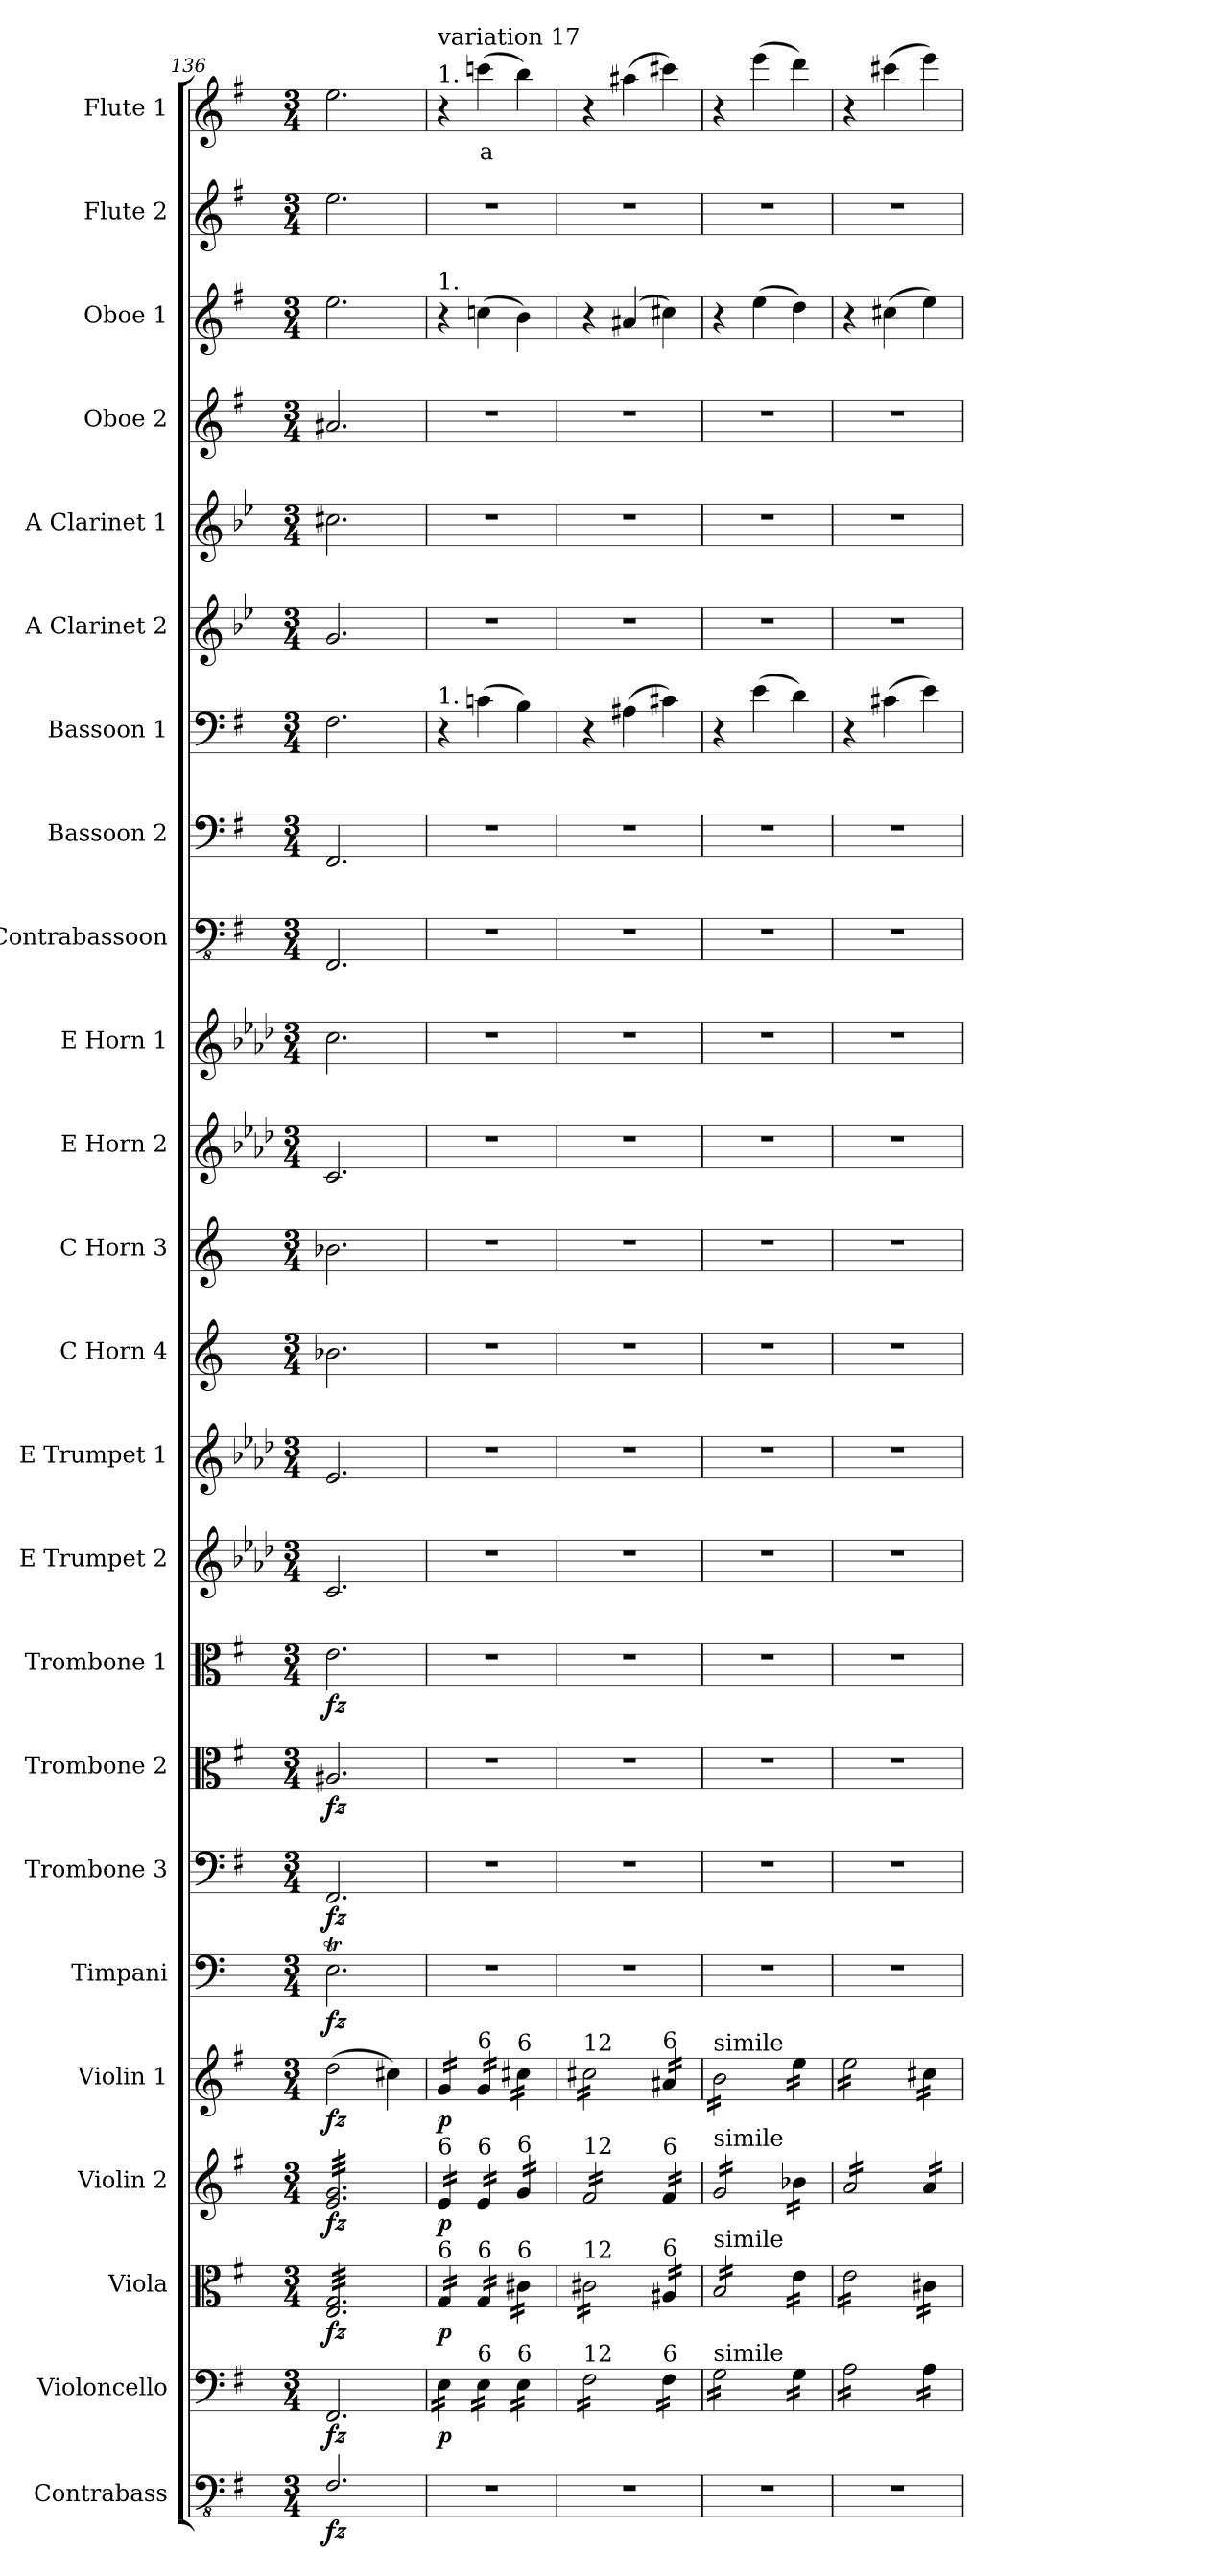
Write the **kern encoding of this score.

**kern	**dynam	**kern	**dynam	**kern	**dynam	**kern	**dynam	**kern	**dynam	**kern	**dynam	**kern	**dynam	**kern	**dynam	**kern	**dynam	**kern	**kern	**kern	**kern	**kern	**kern	**kern	**kern	**kern	**kern	**kern	**kern	**kern	**kern	**kern	**text
*part24	*part24	*part23	*part23	*part22	*part22	*part21	*part21	*part20	*part20	*part19	*part19	*part18	*part18	*part17	*part17	*part16	*part16	*part15	*part14	*part13	*part12	*part11	*part10	*part9	*part8	*part7	*part6	*part5	*part4	*part3	*part2	*part1	*part1
*staff24	*staff24	*staff23	*staff23	*staff22	*staff22	*staff21	*staff21	*staff20	*staff20	*staff19	*staff19	*staff18	*staff18	*staff17	*staff17	*staff16	*staff16	*staff15	*staff14	*staff13	*staff12	*staff11	*staff10	*staff9	*staff8	*staff7	*staff6	*staff5	*staff4	*staff3	*staff2	*staff1	*staff1
*I"Contrabass	*	*I"Violoncello	*	*I"Viola	*	*I"Violin 2	*	*I"Violin 1	*	*I"Timpani	*	*I"Trombone 3	*	*I"Trombone 2	*	*I"Trombone 1	*	*I"E Trumpet 2	*I"E Trumpet 1	*I"C Horn 4	*I"C Horn 3	*I"E Horn 2	*I"E Horn 1	*I"Contrabassoon	*I"Bassoon 2	*I"Bassoon 1	*I"A Clarinet 2	*I"A Clarinet 1	*I"Oboe 2	*I"Oboe 1	*I"Flute 2	*I"Flute 1	*
*I'Cb	*	*I'Vc	*	*I'Vla	*	*I'Vln 2	*	*I'Vln 1	*	*I'Timp	*	*I'Trb 3	*	*I'Trb 2	*	*I'Trb 1	*	*I'Tpt 2	*I'Tpt 1	*I'Hn 4	*I'Hn 3	*I'Hn 2	*I'Hn 1	*I'C Bsn	*I'Bsn 2	*I'Bsn 1	*I'Cl 2	*I'Cl 1	*I'Ob 2	*I'Ob 1	*I'Fl 2	*I'Fl 1	*
*clefFv4	*	*clefF4	*	*clefC3	*	*clefG2	*	*clefG2	*	*clefF4	*	*clefF4	*	*clefC3	*	*clefC3	*	*clefG2	*clefG2	*clefG2	*clefG2	*clefG2	*clefG2	*clefFv4	*clefF4	*clefF4	*clefG2	*clefG2	*clefG2	*clefG2	*clefG2	*clefG2	*
*ITrd7c12	*	*	*	*	*	*	*	*	*	*	*	*	*	*	*	*	*	*ITrd-2c-4	*ITrd-2c-4	*ITrd7c12	*ITrd7c12	*ITrd5c8	*ITrd5c8	*	*	*	*ITrd2c3	*ITrd2c3	*	*	*	*	*
*k[f#]	*	*k[f#]	*	*k[f#]	*	*k[f#]	*	*k[f#]	*	*k[]	*	*k[f#]	*	*k[f#]	*	*k[f#]	*	*k[]	*k[]	*k[]	*k[]	*k[]	*k[]	*k[f#]	*k[f#]	*k[f#]	*k[f#]	*k[f#]	*k[f#]	*k[f#]	*k[f#]	*k[f#]	*
*M3/4	*	*M3/4	*	*M3/4	*	*M3/4	*	*M3/4	*	*M3/4	*	*M3/4	*	*M3/4	*	*M3/4	*	*M3/4	*M3/4	*M3/4	*M3/4	*M3/4	*M3/4	*M3/4	*M3/4	*M3/4	*M3/4	*M3/4	*M3/4	*M3/4	*M3/4	*M3/4	*
=136	=136	=136	=136	=136	=136	=136	=136	=136	=136	=136	=136	=136	=136	=136	=136	=136	=136	=136	=136	=136	=136	=136	=136	=136	=136	=136	=136	=136	=136	=136	=136	=136	=136
!	!LO:DY:b	!	!LO:DY:b	!	!LO:DY:b	!	!LO:DY:b	!	!LO:DY:b	!	!LO:DY:b	!	!LO:DY:b	!	!LO:DY:b	!	!LO:DY:b	!	!	!	!	!	!	!	!	!	!	!	!	!	!	!	!
*	*	*	*	*tremolo	*	*	*	*	*	*	*	*	*	*	*	*	*	*	*	*	*	*	*	*	*	*	*	*	*	*	*	*	*
*	*	*	*	*	*	*tremolo	*	*	*	*	*	*	*	*	*	*	*	*	*	*	*	*	*	*	*	*	*	*	*	*	*	*	*
2.FFF#/	fz	2.FF#/	fz	32E/ 32G/LLL	fz	32e/ 32g/LLL	fz	(2dd\	fz	2.Et\	fz	2.FF#/	fz	2.A#X/	fz	2.e\	fz	2.e/	2.g/	2.B-X\	2.B-X\	2.E/	2.e\	2.FFF#/	2.FF#/	2.F#\	2.e/	2.a#X\	2.a#X/	2.ee\	2.ee\	2.ee\	.
.	.	.	.	32E/ 32G/	.	32e/ 32g/	.	.	.	.	.	.	.	.	.	.	.	.	.	.	.	.	.	.	.	.	.	.	.	.	.	.	.
.	.	.	.	32E/ 32G/	.	32e/ 32g/	.	.	.	.	.	.	.	.	.	.	.	.	.	.	.	.	.	.	.	.	.	.	.	.	.	.	.
.	.	.	.	32E/ 32G/	.	32e/ 32g/	.	.	.	.	.	.	.	.	.	.	.	.	.	.	.	.	.	.	.	.	.	.	.	.	.	.	.
.	.	.	.	32E/ 32G/	.	32e/ 32g/	.	.	.	.	.	.	.	.	.	.	.	.	.	.	.	.	.	.	.	.	.	.	.	.	.	.	.
.	.	.	.	32E/ 32G/	.	32e/ 32g/	.	.	.	.	.	.	.	.	.	.	.	.	.	.	.	.	.	.	.	.	.	.	.	.	.	.	.
.	.	.	.	32E/ 32G/	.	32e/ 32g/	.	.	.	.	.	.	.	.	.	.	.	.	.	.	.	.	.	.	.	.	.	.	.	.	.	.	.
.	.	.	.	32E/ 32G/	.	32e/ 32g/	.	.	.	.	.	.	.	.	.	.	.	.	.	.	.	.	.	.	.	.	.	.	.	.	.	.	.
.	.	.	.	32E/ 32G/	.	32e/ 32g/	.	.	.	.	.	.	.	.	.	.	.	.	.	.	.	.	.	.	.	.	.	.	.	.	.	.	.
.	.	.	.	32E/ 32G/	.	32e/ 32g/	.	.	.	.	.	.	.	.	.	.	.	.	.	.	.	.	.	.	.	.	.	.	.	.	.	.	.
.	.	.	.	32E/ 32G/	.	32e/ 32g/	.	.	.	.	.	.	.	.	.	.	.	.	.	.	.	.	.	.	.	.	.	.	.	.	.	.	.
.	.	.	.	32E/ 32G/	.	32e/ 32g/	.	.	.	.	.	.	.	.	.	.	.	.	.	.	.	.	.	.	.	.	.	.	.	.	.	.	.
.	.	.	.	32E/ 32G/	.	32e/ 32g/	.	.	.	.	.	.	.	.	.	.	.	.	.	.	.	.	.	.	.	.	.	.	.	.	.	.	.
.	.	.	.	32E/ 32G/	.	32e/ 32g/	.	.	.	.	.	.	.	.	.	.	.	.	.	.	.	.	.	.	.	.	.	.	.	.	.	.	.
.	.	.	.	32E/ 32G/	.	32e/ 32g/	.	.	.	.	.	.	.	.	.	.	.	.	.	.	.	.	.	.	.	.	.	.	.	.	.	.	.
.	.	.	.	32E/ 32G/	.	32e/ 32g/	.	.	.	.	.	.	.	.	.	.	.	.	.	.	.	.	.	.	.	.	.	.	.	.	.	.	.
.	.	.	.	32E/ 32G/	.	32e/ 32g/	.	4cc#X\)	.	.	.	.	.	.	.	.	.	.	.	.	.	.	.	.	.	.	.	.	.	.	.	.	.
.	.	.	.	32E/ 32G/	.	32e/ 32g/	.	.	.	.	.	.	.	.	.	.	.	.	.	.	.	.	.	.	.	.	.	.	.	.	.	.	.
.	.	.	.	32E/ 32G/	.	32e/ 32g/	.	.	.	.	.	.	.	.	.	.	.	.	.	.	.	.	.	.	.	.	.	.	.	.	.	.	.
.	.	.	.	32E/ 32G/	.	32e/ 32g/	.	.	.	.	.	.	.	.	.	.	.	.	.	.	.	.	.	.	.	.	.	.	.	.	.	.	.
.	.	.	.	32E/ 32G/	.	32e/ 32g/	.	.	.	.	.	.	.	.	.	.	.	.	.	.	.	.	.	.	.	.	.	.	.	.	.	.	.
.	.	.	.	32E/ 32G/	.	32e/ 32g/	.	.	.	.	.	.	.	.	.	.	.	.	.	.	.	.	.	.	.	.	.	.	.	.	.	.	.
.	.	.	.	32E/ 32G/	.	32e/ 32g/	.	.	.	.	.	.	.	.	.	.	.	.	.	.	.	.	.	.	.	.	.	.	.	.	.	.	.
.	.	.	.	32E/ 32G/JJJ	.	32e/ 32g/JJJ	.	.	.	.	.	.	.	.	.	.	.	.	.	.	.	.	.	.	.	.	.	.	.	.	.	.	.
!!LO:PB:g=z
=137	=137	=137	=137	=137	=137	=137	=137	=137	=137	=137	=137	=137	=137	=137	=137	=137	=137	=137	=137	=137	=137	=137	=137	=137	=137	=137	=137	=137	=137	=137	=137	=137	=137
!	!	!	!	!	!	!	!	!	!	!	!	!	!	!	!	!	!	!	!	!	!	!	!	!	!	!	!	!	!	!	!	!LO:TX:a:t=variation 17	!
!	!	!	!	!	!	!	!	!	!	!	!	!	!	!	!	!	!	!	!	!	!	!	!	!	!	!	!	!	!	!	!	!LO:TX:a:t=1.	!
!	!	!	!	!	!	!	!	!	!	!	!	!	!	!	!	!	!	!	!	!	!	!	!	!	!	!	!	!	!	!LO:TX:a:t=1.	!	!	!
!	!	!	!	!	!	!	!	!	!	!	!	!	!	!	!	!	!	!	!	!	!	!	!	!	!	!LO:TX:a:t=1.	!	!	!	!	!	!	!
!	!	!	!	!	!	!	!	!LO:TX:a:t=6	!	!	!	!	!	!	!	!	!	!	!	!	!	!	!	!	!	!	!	!	!	!	!	!	!
!	!	!	!	!	!	!LO:TX:a:t=6	!	!	!	!	!	!	!	!	!	!	!	!	!	!	!	!	!	!	!	!	!	!	!	!	!	!	!
!	!	!	!	!LO:TX:a:t=6	!	!	!	!	!	!	!	!	!	!	!	!	!	!	!	!	!	!	!	!	!	!	!	!	!	!	!	!	!
!	!	!LO:TX:a:t=6	!	!	!	!	!	!	!	!	!	!	!	!	!	!	!	!	!	!	!	!	!	!	!	!	!	!	!	!	!	!	!
!	!	!	!LO:DY:b	!	!LO:DY:b	!	!LO:DY:b	!	!LO:DY:b	!	!	!	!	!	!	!	!	!	!	!	!	!	!	!	!	!	!	!	!	!	!	!	!
*	*	*tremolo	*	*	*	*	*	*	*	*	*	*	*	*	*	*	*	*	*	*	*	*	*	*	*	*	*	*	*	*	*	*	*
*	*	*	*	*	*	*	*	*tremolo	*	*	*	*	*	*	*	*	*	*	*	*	*	*	*	*	*	*	*	*	*	*	*	*	*
2.r	.	16E\LL	p	16G/LL	p	16e/LL	p	16g/LL	p	2.r	.	2.r	.	2.r	.	2.r	.	2.r	2.r	2.r	2.r	2.r	2.r	2.r	2.r	4r	2.r	2.r	2.r	4r	2.r	4r	.
.	.	16E\	.	16G/	.	16e/	.	16g/	.	.	.	.	.	.	.	.	.	.	.	.	.	.	.	.	.	.	.	.	.	.	.	.	.
.	.	16E\	.	16G/	.	16e/	.	16g/	.	.	.	.	.	.	.	.	.	.	.	.	.	.	.	.	.	.	.	.	.	.	.	.	.
.	.	16E\JJ	.	16G/JJ	.	16e/JJ	.	16g/JJ	.	.	.	.	.	.	.	.	.	.	.	.	.	.	.	.	.	.	.	.	.	.	.	.	.
!	!	!	!	!	!	!	!	!LO:TX:a:t=6	!	!	!	!	!	!	!	!	!	!	!	!	!	!	!	!	!	!	!	!	!	!	!	!	!
!	!	!	!	!	!	!LO:TX:a:t=6	!	!	!	!	!	!	!	!	!	!	!	!	!	!	!	!	!	!	!	!	!	!	!	!	!	!	!
!	!	!	!	!LO:TX:a:t=6	!	!	!	!	!	!	!	!	!	!	!	!	!	!	!	!	!	!	!	!	!	!	!	!	!	!	!	!	!
!	!	!LO:TX:a:t=6	!	!	!	!	!	!	!	!	!	!	!	!	!	!	!	!	!	!	!	!	!	!	!	!	!	!	!	!	!	!	!
!	!	!	!	!	!	!	!	!	!	!	!	!	!	!	!	!	!	!	!	!	!	!	!	!	!	!	!	!	!	!	!	!	!LO:LY:b:color=#FF0000
.	.	16E\LL	.	16G/LL	.	16e/LL	.	16g/LL	.	.	.	.	.	.	.	.	.	.	.	.	.	.	.	.	.	(4cn\	.	.	.	(4ccn\	.	(4cccn\	a
.	.	16E\	.	16G/	.	16e/	.	16g/	.	.	.	.	.	.	.	.	.	.	.	.	.	.	.	.	.	.	.	.	.	.	.	.	.
.	.	16E\	.	16G/	.	16e/	.	16g/	.	.	.	.	.	.	.	.	.	.	.	.	.	.	.	.	.	.	.	.	.	.	.	.	.
.	.	16E\JJ	.	16G/JJ	.	16e/JJ	.	16g/JJ	.	.	.	.	.	.	.	.	.	.	.	.	.	.	.	.	.	.	.	.	.	.	.	.	.
!	!	!	!	!	!	!	!	!LO:TX:a:t=6	!	!	!	!	!	!	!	!	!	!	!	!	!	!	!	!	!	!	!	!	!	!	!	!	!
!	!	!	!	!	!	!LO:TX:a:t=6	!	!	!	!	!	!	!	!	!	!	!	!	!	!	!	!	!	!	!	!	!	!	!	!	!	!	!
!	!	!	!	!LO:TX:a:t=6	!	!	!	!	!	!	!	!	!	!	!	!	!	!	!	!	!	!	!	!	!	!	!	!	!	!	!	!	!
!	!	!LO:TX:a:t=6	!	!	!	!	!	!	!	!	!	!	!	!	!	!	!	!	!	!	!	!	!	!	!	!	!	!	!	!	!	!	!
.	.	16E\LL	.	16c#X\LL	.	16g/LL	.	16cc#X\LL	.	.	.	.	.	.	.	.	.	.	.	.	.	.	.	.	.	4B\)	.	.	.	4b\)	.	4bb\)	.
.	.	16E\	.	16c#X\	.	16g/	.	16cc#X\	.	.	.	.	.	.	.	.	.	.	.	.	.	.	.	.	.	.	.	.	.	.	.	.	.
.	.	16E\	.	16c#X\	.	16g/	.	16cc#X\	.	.	.	.	.	.	.	.	.	.	.	.	.	.	.	.	.	.	.	.	.	.	.	.	.
.	.	16E\JJ	.	16c#X\JJ	.	16g/JJ	.	16cc#X\JJ	.	.	.	.	.	.	.	.	.	.	.	.	.	.	.	.	.	.	.	.	.	.	.	.	.
=138	=138	=138	=138	=138	=138	=138	=138	=138	=138	=138	=138	=138	=138	=138	=138	=138	=138	=138	=138	=138	=138	=138	=138	=138	=138	=138	=138	=138	=138	=138	=138	=138	=138
!	!	!	!	!	!	!	!	!LO:TX:a:t=12	!	!	!	!	!	!	!	!	!	!	!	!	!	!	!	!	!	!	!	!	!	!	!	!	!
!	!	!	!	!	!	!LO:TX:a:t=12	!	!	!	!	!	!	!	!	!	!	!	!	!	!	!	!	!	!	!	!	!	!	!	!	!	!	!
!	!	!	!	!LO:TX:a:t=12	!	!	!	!	!	!	!	!	!	!	!	!	!	!	!	!	!	!	!	!	!	!	!	!	!	!	!	!	!
!	!	!LO:TX:a:t=12	!	!	!	!	!	!	!	!	!	!	!	!	!	!	!	!	!	!	!	!	!	!	!	!	!	!	!	!	!	!	!
2.r	.	16F#\LL	.	16c#X\LL	.	16f#/LL	.	16cc#X\LL	.	2.r	.	2.r	.	2.r	.	2.r	.	2.r	2.r	2.r	2.r	2.r	2.r	2.r	2.r	4r	2.r	2.r	2.r	4r	2.r	4r	.
.	.	16F#\	.	16c#X\	.	16f#/	.	16cc#X\	.	.	.	.	.	.	.	.	.	.	.	.	.	.	.	.	.	.	.	.	.	.	.	.	.
.	.	16F#\	.	16c#X\	.	16f#/	.	16cc#X\	.	.	.	.	.	.	.	.	.	.	.	.	.	.	.	.	.	.	.	.	.	.	.	.	.
.	.	16F#\	.	16c#X\	.	16f#/	.	16cc#X\	.	.	.	.	.	.	.	.	.	.	.	.	.	.	.	.	.	.	.	.	.	.	.	.	.
.	.	16F#\	.	16c#X\	.	16f#/	.	16cc#X\	.	.	.	.	.	.	.	.	.	.	.	.	.	.	.	.	.	(4A#X\	.	.	.	(4a#X/	.	(4aa#X\	.
.	.	16F#\	.	16c#X\	.	16f#/	.	16cc#X\	.	.	.	.	.	.	.	.	.	.	.	.	.	.	.	.	.	.	.	.	.	.	.	.	.
.	.	16F#\	.	16c#X\	.	16f#/	.	16cc#X\	.	.	.	.	.	.	.	.	.	.	.	.	.	.	.	.	.	.	.	.	.	.	.	.	.
.	.	16F#\JJ	.	16c#X\JJ	.	16f#/JJ	.	16cc#X\JJ	.	.	.	.	.	.	.	.	.	.	.	.	.	.	.	.	.	.	.	.	.	.	.	.	.
!	!	!	!	!	!	!	!	!LO:TX:a:t=6	!	!	!	!	!	!	!	!	!	!	!	!	!	!	!	!	!	!	!	!	!	!	!	!	!
!	!	!	!	!	!	!LO:TX:a:t=6	!	!	!	!	!	!	!	!	!	!	!	!	!	!	!	!	!	!	!	!	!	!	!	!	!	!	!
!	!	!	!	!LO:TX:a:t=6	!	!	!	!	!	!	!	!	!	!	!	!	!	!	!	!	!	!	!	!	!	!	!	!	!	!	!	!	!
!	!	!LO:TX:a:t=6	!	!	!	!	!	!	!	!	!	!	!	!	!	!	!	!	!	!	!	!	!	!	!	!	!	!	!	!	!	!	!
.	.	16F#\LL	.	16A#X/LL	.	16f#/LL	.	16a#X/LL	.	.	.	.	.	.	.	.	.	.	.	.	.	.	.	.	.	4c#X\)	.	.	.	4cc#X\)	.	4ccc#X\)	.
.	.	16F#\	.	16A#X/	.	16f#/	.	16a#X/	.	.	.	.	.	.	.	.	.	.	.	.	.	.	.	.	.	.	.	.	.	.	.	.	.
.	.	16F#\	.	16A#X/	.	16f#/	.	16a#X/	.	.	.	.	.	.	.	.	.	.	.	.	.	.	.	.	.	.	.	.	.	.	.	.	.
.	.	16F#\JJ	.	16A#X/JJ	.	16f#/JJ	.	16a#X/JJ	.	.	.	.	.	.	.	.	.	.	.	.	.	.	.	.	.	.	.	.	.	.	.	.	.
=139	=139	=139	=139	=139	=139	=139	=139	=139	=139	=139	=139	=139	=139	=139	=139	=139	=139	=139	=139	=139	=139	=139	=139	=139	=139	=139	=139	=139	=139	=139	=139	=139	=139
!	!	!	!	!	!	!	!	!LO:TX:a:t=simile	!	!	!	!	!	!	!	!	!	!	!	!	!	!	!	!	!	!	!	!	!	!	!	!	!
!	!	!	!	!	!	!LO:TX:a:t=simile	!	!	!	!	!	!	!	!	!	!	!	!	!	!	!	!	!	!	!	!	!	!	!	!	!	!	!
!	!	!	!	!LO:TX:a:t=simile	!	!	!	!	!	!	!	!	!	!	!	!	!	!	!	!	!	!	!	!	!	!	!	!	!	!	!	!	!
!	!	!LO:TX:a:t=simile	!	!	!	!	!	!	!	!	!	!	!	!	!	!	!	!	!	!	!	!	!	!	!	!	!	!	!	!	!	!	!
2.r	.	16G\LL	.	16B/LL	.	16g/LL	.	16b\LL	.	2.r	.	2.r	.	2.r	.	2.r	.	2.r	2.r	2.r	2.r	2.r	2.r	2.r	2.r	4r	2.r	2.r	2.r	4r	2.r	4r	.
.	.	16G\	.	16B/	.	16g/	.	16b\	.	.	.	.	.	.	.	.	.	.	.	.	.	.	.	.	.	.	.	.	.	.	.	.	.
.	.	16G\	.	16B/	.	16g/	.	16b\	.	.	.	.	.	.	.	.	.	.	.	.	.	.	.	.	.	.	.	.	.	.	.	.	.
.	.	16G\	.	16B/	.	16g/	.	16b\	.	.	.	.	.	.	.	.	.	.	.	.	.	.	.	.	.	.	.	.	.	.	.	.	.
.	.	16G\	.	16B/	.	16g/	.	16b\	.	.	.	.	.	.	.	.	.	.	.	.	.	.	.	.	.	(4e\	.	.	.	(4ee\	.	(4eee\	.
.	.	16G\	.	16B/	.	16g/	.	16b\	.	.	.	.	.	.	.	.	.	.	.	.	.	.	.	.	.	.	.	.	.	.	.	.	.
.	.	16G\	.	16B/	.	16g/	.	16b\	.	.	.	.	.	.	.	.	.	.	.	.	.	.	.	.	.	.	.	.	.	.	.	.	.
.	.	16G\JJ	.	16B/JJ	.	16g/JJ	.	16b\JJ	.	.	.	.	.	.	.	.	.	.	.	.	.	.	.	.	.	.	.	.	.	.	.	.	.
.	.	16G\LL	.	16e\LL	.	16b-X\LL	.	16ee\LL	.	.	.	.	.	.	.	.	.	.	.	.	.	.	.	.	.	4d\)	.	.	.	4dd\)	.	4ddd\)	.
.	.	16G\	.	16e\	.	16b-X\	.	16ee\	.	.	.	.	.	.	.	.	.	.	.	.	.	.	.	.	.	.	.	.	.	.	.	.	.
.	.	16G\	.	16e\	.	16b-X\	.	16ee\	.	.	.	.	.	.	.	.	.	.	.	.	.	.	.	.	.	.	.	.	.	.	.	.	.
.	.	16G\JJ	.	16e\JJ	.	16b-X\JJ	.	16ee\JJ	.	.	.	.	.	.	.	.	.	.	.	.	.	.	.	.	.	.	.	.	.	.	.	.	.
=140	=140	=140	=140	=140	=140	=140	=140	=140	=140	=140	=140	=140	=140	=140	=140	=140	=140	=140	=140	=140	=140	=140	=140	=140	=140	=140	=140	=140	=140	=140	=140	=140	=140
2.r	.	16A\LL	.	16e\LL	.	16a/LL	.	16ee\LL	.	2.r	.	2.r	.	2.r	.	2.r	.	2.r	2.r	2.r	2.r	2.r	2.r	2.r	2.r	4r	2.r	2.r	2.r	4r	2.r	4r	.
.	.	16A\	.	16e\	.	16a/	.	16ee\	.	.	.	.	.	.	.	.	.	.	.	.	.	.	.	.	.	.	.	.	.	.	.	.	.
.	.	16A\	.	16e\	.	16a/	.	16ee\	.	.	.	.	.	.	.	.	.	.	.	.	.	.	.	.	.	.	.	.	.	.	.	.	.
.	.	16A\	.	16e\	.	16a/	.	16ee\	.	.	.	.	.	.	.	.	.	.	.	.	.	.	.	.	.	.	.	.	.	.	.	.	.
.	.	16A\	.	16e\	.	16a/	.	16ee\	.	.	.	.	.	.	.	.	.	.	.	.	.	.	.	.	.	(4c#X\	.	.	.	(4cc#X\	.	(4ccc#X\	.
.	.	16A\	.	16e\	.	16a/	.	16ee\	.	.	.	.	.	.	.	.	.	.	.	.	.	.	.	.	.	.	.	.	.	.	.	.	.
.	.	16A\	.	16e\	.	16a/	.	16ee\	.	.	.	.	.	.	.	.	.	.	.	.	.	.	.	.	.	.	.	.	.	.	.	.	.
.	.	16A\JJ	.	16e\JJ	.	16a/JJ	.	16ee\JJ	.	.	.	.	.	.	.	.	.	.	.	.	.	.	.	.	.	.	.	.	.	.	.	.	.
.	.	16A\LL	.	16c#X\LL	.	16a/LL	.	16cc#X\LL	.	.	.	.	.	.	.	.	.	.	.	.	.	.	.	.	.	4e\)	.	.	.	4ee\)	.	4eee\)	.
.	.	16A\	.	16c#X\	.	16a/	.	16cc#X\	.	.	.	.	.	.	.	.	.	.	.	.	.	.	.	.	.	.	.	.	.	.	.	.	.
.	.	16A\	.	16c#X\	.	16a/	.	16cc#X\	.	.	.	.	.	.	.	.	.	.	.	.	.	.	.	.	.	.	.	.	.	.	.	.	.
.	.	16A\JJ	.	16c#X\JJ	.	16a/JJ	.	16cc#X\JJ	.	.	.	.	.	.	.	.	.	.	.	.	.	.	.	.	.	.	.	.	.	.	.	.	.
*	*	*	*	*	*	*	*	*Xtremolo	*	*	*	*	*	*	*	*	*	*	*	*	*	*	*	*	*	*	*	*	*	*	*	*	*
*	*	*	*	*	*	*Xtremolo	*	*	*	*	*	*	*	*	*	*	*	*	*	*	*	*	*	*	*	*	*	*	*	*	*	*	*
*	*	*	*	*Xtremolo	*	*	*	*	*	*	*	*	*	*	*	*	*	*	*	*	*	*	*	*	*	*	*	*	*	*	*	*	*
*	*	*Xtremolo	*	*	*	*	*	*	*	*	*	*	*	*	*	*	*	*	*	*	*	*	*	*	*	*	*	*	*	*	*	*	*
=	=	=	=	=	=	=	=	=	=	=	=	=	=	=	=	=	=	=	=	=	=	=	=	=	=	=	=	=	=	=	=	=	=
*-	*-	*-	*-	*-	*-	*-	*-	*-	*-	*-	*-	*-	*-	*-	*-	*-	*-	*-	*-	*-	*-	*-	*-	*-	*-	*-	*-	*-	*-	*-	*-	*-	*-
